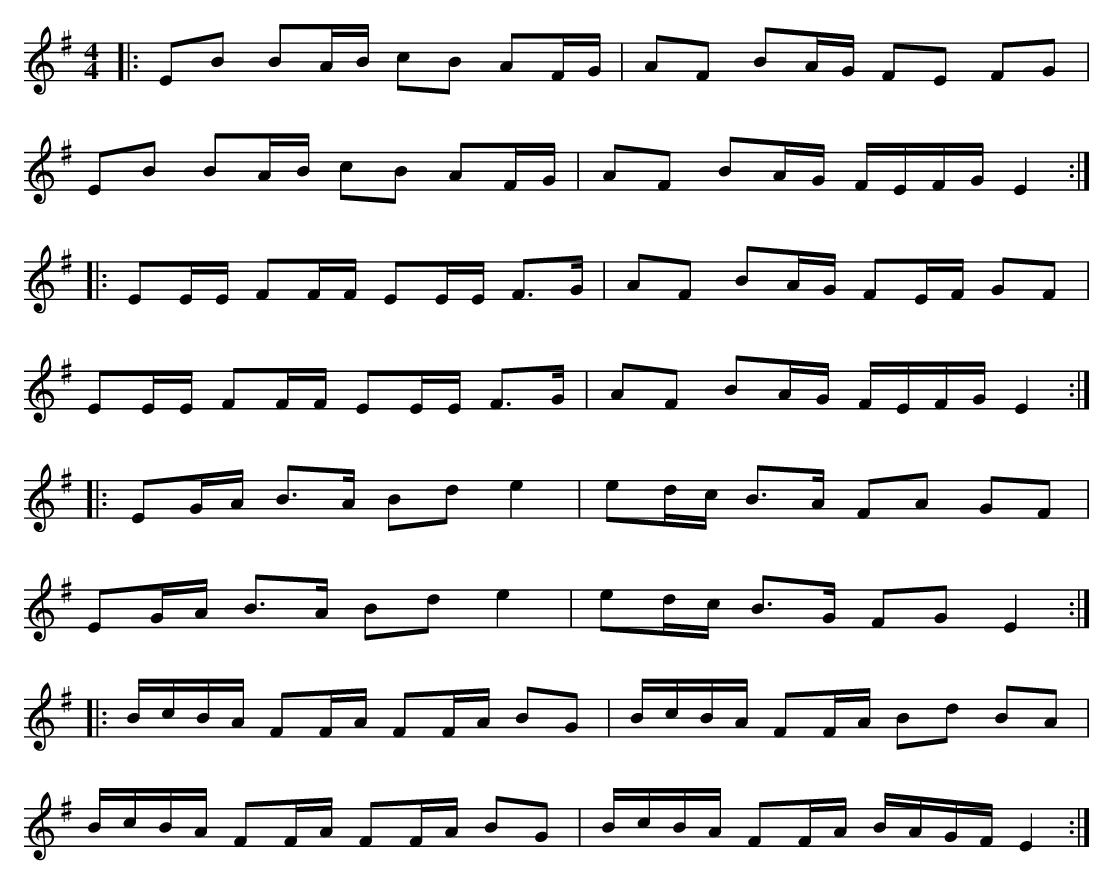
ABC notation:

X:1
M:4/4
K:Emin
|:EB BA/B/ cB AF/G/| AF BA/G/ FE FG|
EB BA/B/ cB AF/G/| AF BA/G/ F/E/F/G/ E2:|
|:EE/E/ FF/F/ EE/E/ F>G|AF BA/G/ FE/F/ GF|
EE/E/ FF/F/ EE/E/ F>G|AF BA/G/ F/E/F/G/ E2:|
|:EG/A/ B>A Bd e2|ed/c/ B>A FA GF|
EG/A/ B>A Bd e2|ed/c/ B>G FG E2:|
|: B/c/B/A/ FF/A/ FF/A/ BG|B/c/B/A/ FF/A/ Bd BA|
 B/c/B/A/ FF/A/ FF/A/ BG|B/c/B/A/ FF/A/ B/A/G/F/ E2:|
